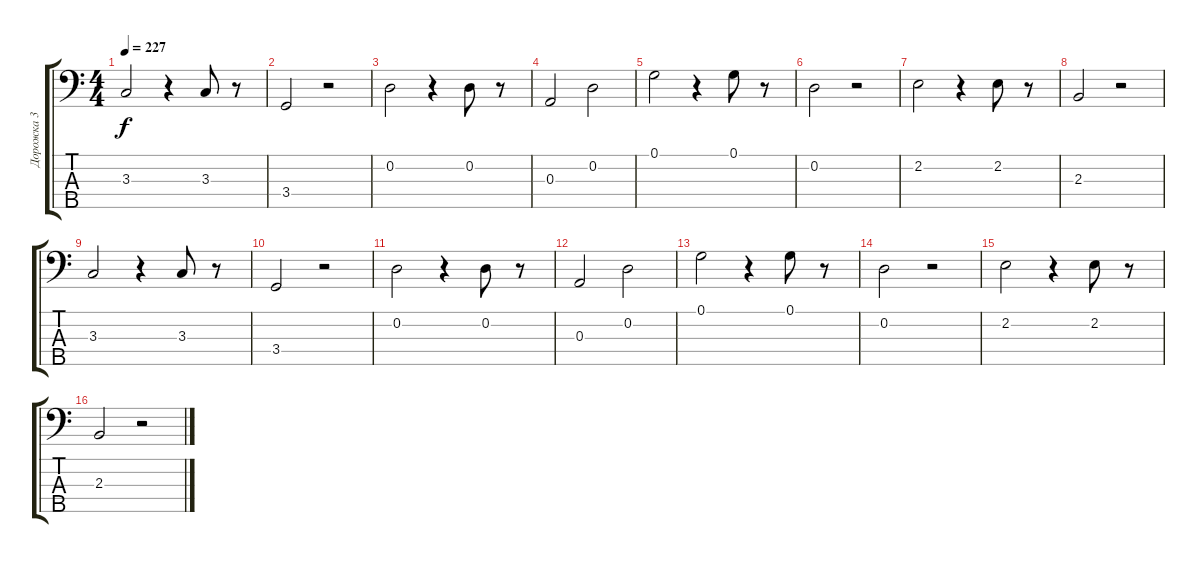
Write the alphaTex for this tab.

\track ("Дорожка 3" "Дорожка 3") {instrument fretlessbass}
\staff {score tabs}
\tuning (G2 D2 A1 E1 B0) {hide}
\ts (4 4)
\tempo 227
\clef f4
\ks c
3.3.2{dy f} r.4 3.3.8 r.8 |
3.4.2 r.2 |
0.2.2 r.4 0.2.8 r.8 |
0.3.2 0.2.2 |
0.1.2 r.4 0.1.8 r.8 |
0.2.2 r.2 |
2.2.2 r.4 2.2.8 r.8 |
2.3.2 r.2 |
3.3.2 r.4 3.3.8 r.8 |
3.4.2 r.2 |
0.2.2 r.4 0.2.8 r.8 |
0.3.2 0.2.2 |
0.1.2 r.4 0.1.8 r.8 |
0.2.2 r.2 |
2.2.2 r.4 2.2.8 r.8 |
2.3.2 r.2
